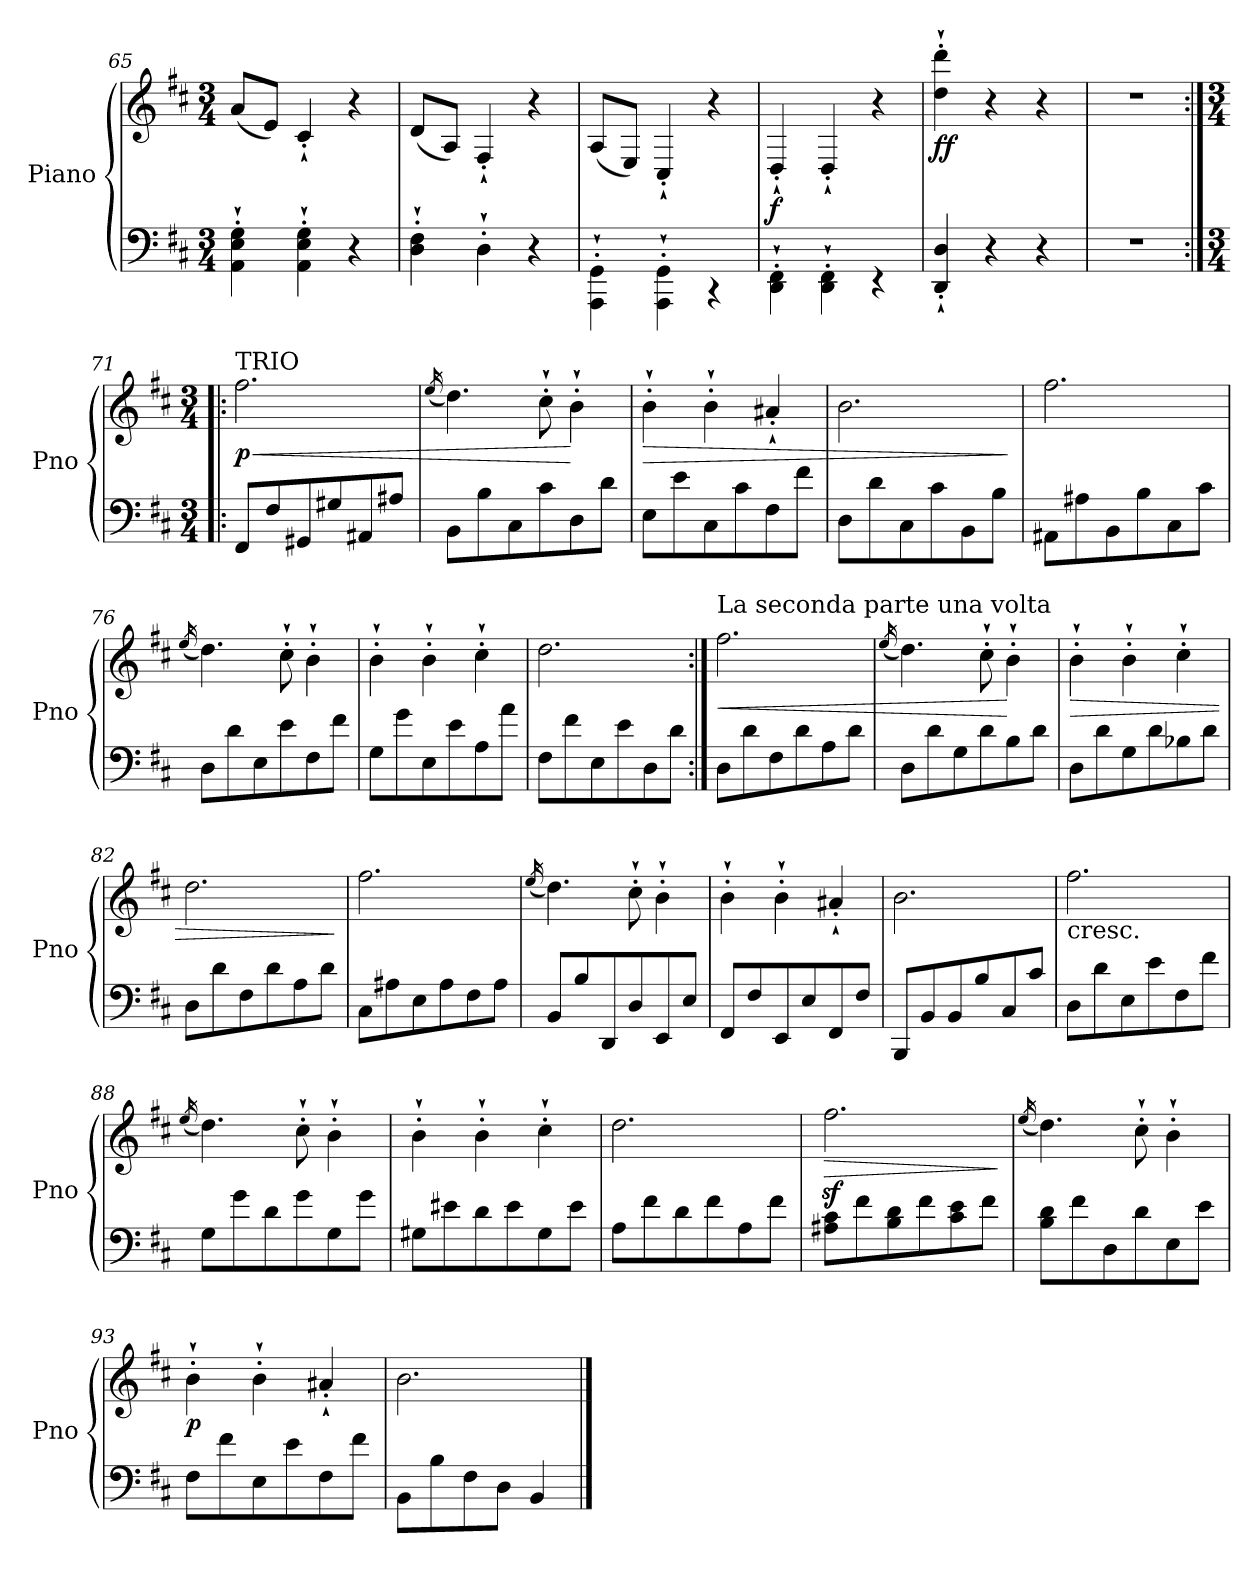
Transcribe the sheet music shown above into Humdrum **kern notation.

**kern	**kern	**dynam
*part1	*part1	*part1
*staff2	*staff1	*staff1/2
*I"Piano	*	*
*I'Pno	*	*
*clefF4	*clefG2	*
*k[f#c#]	*k[f#c#]	*
*D:	*D:	*
*M3/4	*M3/4	*
=65	=65	=65
4AA\'` 4E\'` 4G\'`	(<8a/L	.
.	8e/J)	.
4AA\'` 4E\'` 4G\'`	4c#'`/	.
4r	4r	.
=66	=66	=66
4D\'` 4F#\'`	(<8d/L	.
.	8A/J)	.
4D'`\	4F#'`/	.
4r	4r	.
=67	=67	=67
4AAA\'` 4GG\'`	(<8A/L	.
.	8E/J)	.
4AAA\'` 4GG\'`	4C#'`/	.
4rCC	4r	.
=68	=68	=68
!	!	!LO:DY:b
4DD\'` 4FF#\'`	4D'`/	f
4DD\'` 4FF#\'`	4D'`/	.
4rEE	4r	.
=69	=69	=69
!	!	!LO:DY:b
4DD/'` 4D/'`	4dd\'` 4ddd\'`	ff
4r	4r	.
4r	4r	.
=70	=70	=70
2.r	2.r	.
!!LO:LB:g=z
=71:|!|:	=71:|!|:	=71:|!|:
*M3/4	*M3/4	*
!	!LO:TX:a:t=TRIO	!
!	!	!LO:HP:b
!	!	!LO:DY:n=1:b
8FF#/L	2.ff#\	< p
8F#/	.	.
8GG#X/	.	.
8G#X/	.	.
8AA#X/	.	.
8A#X/J	.	.
=72	=72	=72
.	(<16qee/	.
8BB\L	4.dd\)	.
8B\	.	.
8C#\	.	.
8c#\	8cc#'`\	.
8D\	4b'`\	[
8d\J	.	.
=73	=73	=73
!	!	!LO:HP:b
8E\L	4b'`\	>
8e\	.	.
8C#\	4b'`\	.
8c#\	.	.
8F#\	4a#X'`/	.
8f#\J	.	.
=74	=74	=74
8D\L	2.b\	.
8d\	.	.
8C#\	.	.
8c#\	.	.
8BB\	.	.
8B\J	.	.
.	.	]
=75	=75	=75
8AA#X\L	2.ff#\	.
8A#X\	.	.
8BB\	.	.
8B\	.	.
8C#\	.	.
8c#\J	.	.
!!LO:LB:g=z
=76	=76	=76
.	(<16qee/	.
8D\L	4.dd\)	.
8d\	.	.
8E\	.	.
8e\	8cc#'`\	.
8F#\	4b'`\	.
8f#\J	.	.
=77	=77	=77
8G\L	4b'`\	.
8g\	.	.
8E\	4b'`\	.
8e\	.	.
8A\	4cc#'`\	.
8a\J	.	.
=78	=78	=78
8F#\L	2.dd\	.
8f#\	.	.
8E\	.	.
8e\	.	.
8D\	.	.
8d\J	.	.
=79:|!	=79:|!	=79:|!
!	!LO:TX:a:t=La seconda parte una volta	!
!	!	!LO:HP:b
8D\L	2.ff#\	<
8d\	.	.
8F#\	.	.
8d\	.	.
8A\	.	.
8d\J	.	.
=80	=80	=80
.	(<16qee/	.
8D\L	4.dd\)	.
8d\	.	.
8G\	.	.
8d\	8cc#'`\	.
8B\	4b'`\	[
8d\J	.	.
=81	=81	=81
!	!	!LO:HP:b
8D\L	4b'`\	>
8d\	.	.
8G\	4b'`\	.
8d\	.	.
8B-X\	4cc#'`\	.
8d\J	.	.
!!LO:LB:g=z
=82	=82	=82
8D\L	2.dd\	.
8d\	.	.
8F#\	.	.
8d\	.	.
8A\	.	.
8d\J	.	.
.	.	]
=83	=83	=83
8C#\L	2.ff#\	.
8A#X\	.	.
8E\	.	.
8A#\	.	.
8F#\	.	.
8A#\J	.	.
=84	=84	=84
.	(<16qee/	.
8BB/L	4.dd\)	.
8B/	.	.
8DD/	.	.
8D/	8cc#'`\	.
8EE/	4b'`\	.
8E/J	.	.
=85	=85	=85
8FF#/L	4b'`\	.
8F#/	.	.
8EE/	4b'`\	.
8E/	.	.
8FF#/	4a#X'`/	.
8F#/J	.	.
=86	=86	=86
8BBB/L	2.b\	.
8BB/	.	.
8BB/	.	.
8B/	.	.
8C#/	.	.
8c#/J	.	.
=87	=87	=87
!	!LO:TX:b:t=cresc.	!
8D\L	2.ff#\	.
8d\	.	.
8E\	.	.
8e\	.	.
8F#\	.	.
8f#\J	.	.
!!LO:PB:g=z
=88	=88	=88
.	(<16qee/	.
8G\L	4.dd\)	.
8g\	.	.
8d\	.	.
8g\	8cc#'`\	.
8G\	4b'`\	.
8g\J	.	.
=89	=89	=89
8G#X\L	4b'`\	.
8e#X\	.	.
8d\	4b'`\	.
8e#\	.	.
8G#\	4cc#'`\	.
8e#\J	.	.
=90	=90	=90
8A\L	2.dd\	.
8f#\	.	.
8d\	.	.
8f#\	.	.
8A\	.	.
8f#\J	.	.
=91	=91	=91
!	!	!LO:HP:b
8A#X\ 8c#\L	2.ff#z<\	>
8f#\	.	.
8B\ 8d\	.	.
8f#\	.	.
8c#\ 8e\	.	.
8f#\J	.	.
.	.	]
=92	=92	=92
.	(<16qee/	.
8B\ 8d\L	4.dd\)	.
8f#\	.	.
8D\	.	.
8d\	8cc#'`\	.
8E\	4b'`\	.
8e\J	.	.
=93	=93	=93
!	!	!LO:DY:b
8F#\L	4b'`\	p
8f#\	.	.
8E\	4b'`\	.
8e\	.	.
8F#\	4a#X'`/	.
8f#\J	.	.
!!LO:LB:g=z
=94	=94	=94
8BB\L	2.b\	.
8B\	.	.
8F#\	.	.
8D\J	.	.
4BB/	.	.
==	==	==
*-	*-	*-
